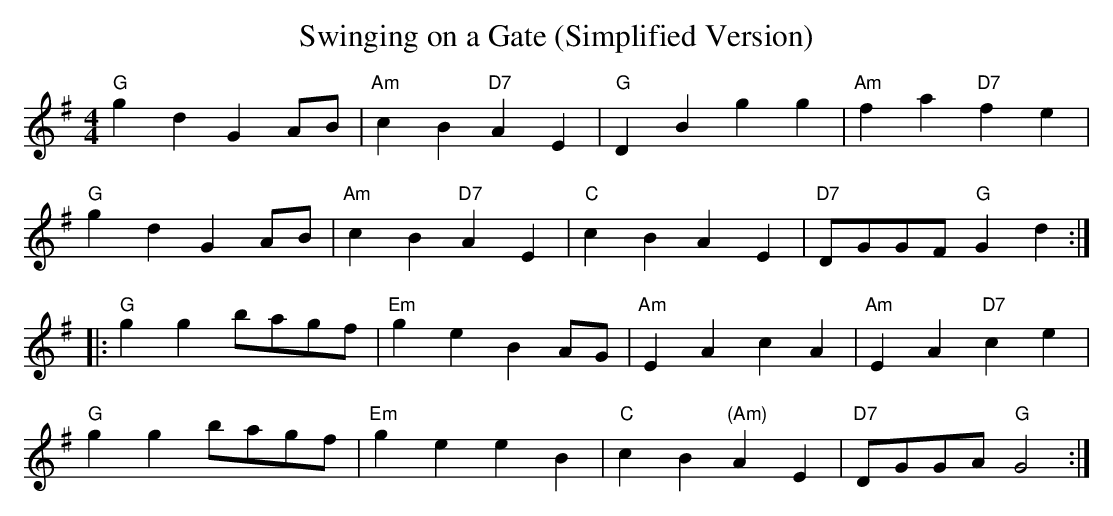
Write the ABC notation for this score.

X:1
T:Swinging on a Gate (Simplified Version)
M:4/4
L:1/8
K:G
"G"g2d2 G2AB|"Am"c2B2 "D7"A2E2|"G"D2B2 g2g2|"Am"f2a2 "D7"f2e2|
"G"g2d2 G2AB|"Am"c2B2 "D7"A2E2|"C"c2B2 A2E2|"D7"DGGF "G"G2d2:|
|:"G"g2g2 bagf|"Em"g2e2 B2AG|"Am"E2A2 c2A2|"Am"E2A2 "D7"c2e2|
"G"g2g2 bagf |"Em" g2e2 e2B2|"C"c2B2 "(Am)"A2E2|"D7"DGGA "G"G4:|
